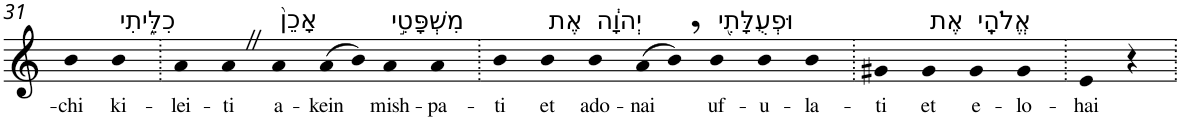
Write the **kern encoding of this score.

**kern	**text
*part1	*part1
*staff1	*staff1
*I"Piano	*
*I'Pno	*
!!LO:PB:g=z
*clefG2	*
*k[]	*
=31	=31
!	!LO:LY:b
4b	-chi
!LO:TX:a:t=כִלֵּ֑יתִי	!
!	!LO:LY:b
4b	ki-
=32.	=32.
!	!LO:LY:b
4a	-lei-
!	!LO:LY:b
4aZ	-ti
!LO:TX:a:t=אָכֵן֙	!
!	!LO:LY:b
4a	a-
!	!LO:LY:b
(8a	-kein
8b)	.
!LO:TX:a:t=מִשְׁפָּטִ֣י	!
!	!LO:LY:b
4a	mish-
!	!LO:LY:b
4a	-pa-
=33.	=33.
!	!LO:LY:b
4b	-ti
!LO:TX:a:t=אֶת	!
!	!LO:LY:b
4b	et
!LO:TX:a:t=יְהוָ֔ה	!
!	!LO:LY:b
4b	ado-
!	!LO:LY:b
(8a	-nai
8b,)	.
!LO:TX:a:t=וּפְעֻלָּתִ֖י	!
!	!LO:LY:b
4b	uf-
!	!LO:LY:b
4b	-u-
!	!LO:LY:b
4b	-la-
=34.	=34.
!	!LO:LY:b
4g#X	-ti
!LO:TX:a:t=אֶת	!
!	!LO:LY:b
4g#	et
!LO:TX:a:t=אֱלֹהָֽי	!
!	!LO:LY:b
4g#	e-
!	!LO:LY:b
4g#	-lo-
=35.	=35.
!	!LO:LY:b
4e	-hai
4r	.
=.	=.
*-	*-
